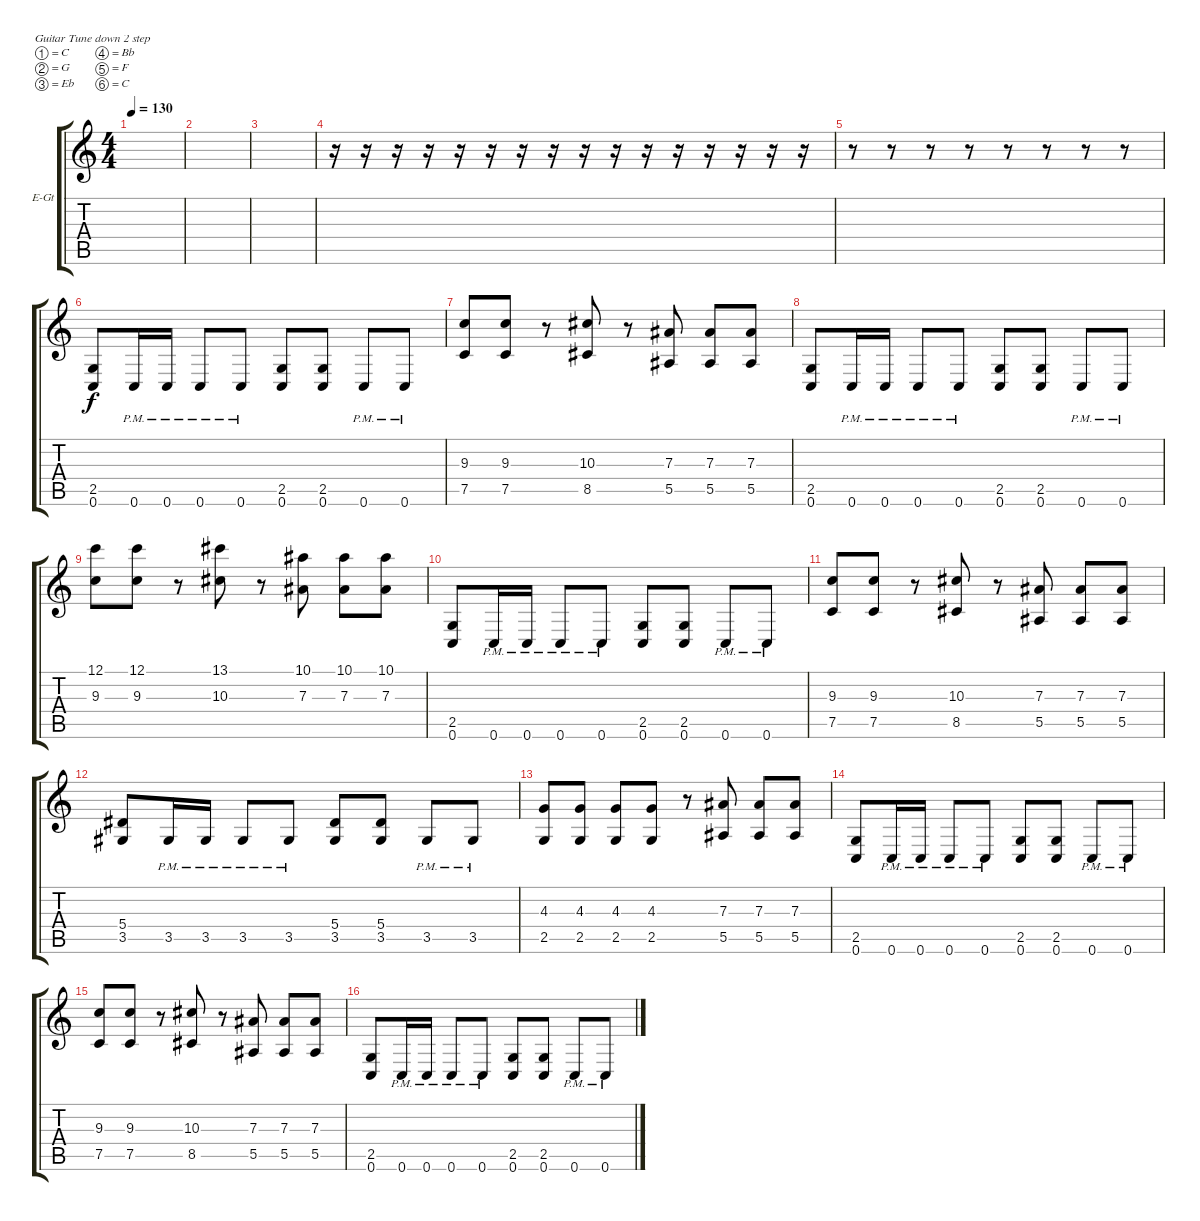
\defaultSystemsLayout 4
\bracketExtendMode groupsimilarinstruments
\firstSystemTrackNameOrientation horizontal
\otherSystemsTrackNameOrientation horizontal
\track ("Ритм П" "E-Gt") {instrument distortionguitar}
\staff {score tabs}
\tuning (C4 G3 Eb3 Bb2 F2 C2)
\ts (4 4)
\tempo 130
\clef g2
\ks c
|
|
|
r.16 r.16 r.16 r.16 r.16 r.16 r.16 r.16 r.16 r.16 r.16 r.16 r.16 r.16 r.16 r.16 |
r.8 r.8 r.8 r.8 r.8 r.8 r.8 r.8 |
(2.5 0.6).8 0.6{pm}.16 0.6{pm}.16 0.6{pm}.8 0.6{pm}.8 (2.5 0.6).8 (2.5 0.6).8 0.6{pm}.8 0.6{pm}.8 |
(9.3 7.5).8 (9.3 7.5).8 r.8 (10.3 8.5).8 r.8 (7.3 5.5).8 (7.3 5.5).8 (7.3 5.5).8 |
(2.5 0.6).8 0.6{pm}.16 0.6{pm}.16 0.6{pm}.8 0.6{pm}.8 (2.5 0.6).8 (2.5 0.6).8 0.6{pm}.8 0.6{pm}.8 |
(12.1 9.3).8 (12.1 9.3).8 r.8 (13.1 10.3).8 r.8 (10.1 7.3).8 (10.1 7.3).8 (10.1 7.3).8 |
(2.5 0.6).8 0.6{pm}.16 0.6{pm}.16 0.6{pm}.8 0.6{pm}.8 (2.5 0.6).8 (2.5 0.6).8 0.6{pm}.8 0.6{pm}.8 |
(9.3 7.5).8 (9.3 7.5).8 r.8 (10.3 8.5).8 r.8 (7.3 5.5).8 (7.3 5.5).8 (7.3 5.5).8 |
(5.4 3.5).8 3.5{pm}.16 3.5{pm}.16 3.5{pm}.8 3.5{pm}.8 (5.4 3.5).8 (5.4 3.5).8 3.5{pm}.8 3.5{pm}.8 |
(4.3 2.5).8 (4.3 2.5).8 (4.3 2.5).8 (4.3 2.5).8 r.8 (7.3 5.5).8 (7.3 5.5).8 (7.3 5.5).8 |
(2.5 0.6).8 0.6{pm}.16 0.6{pm}.16 0.6{pm}.8 0.6{pm}.8 (2.5 0.6).8 (2.5 0.6).8 0.6{pm}.8 0.6{pm}.8 |
(9.3 7.5).8 (9.3 7.5).8 r.8 (10.3 8.5).8 r.8 (7.3 5.5).8 (7.3 5.5).8 (7.3 5.5).8 |
(2.5 0.6).8 0.6{pm}.16 0.6{pm}.16 0.6{pm}.8 0.6{pm}.8 (2.5 0.6).8 (2.5 0.6).8 0.6{pm}.8 0.6{pm}.8
